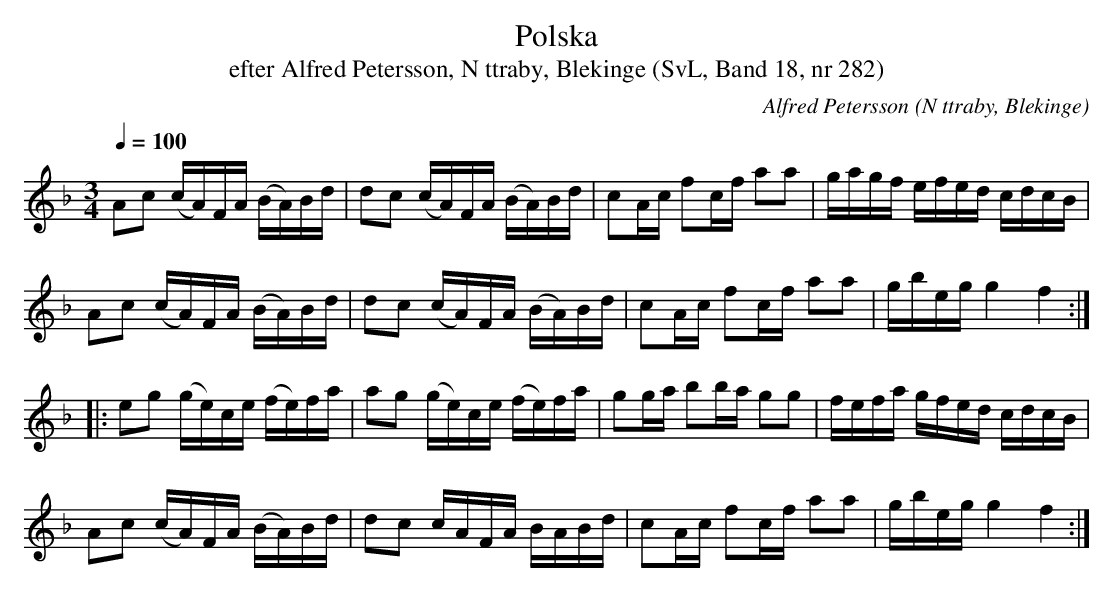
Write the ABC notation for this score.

X:1
T:Polska
T:efter Alfred Petersson, N ttraby, Blekinge (SvL, Band 18, nr 282)
O:N ttraby, Blekinge
C:Alfred Petersson
M:3/4
L:1/16
Q:1/4=100
K:F
A2c2 (cA)FA (BA)Bd|d2c2 (cA)FA (BA)Bd|c2Ac f2cf a2a2|gagf efed cdcB|
A2c2 (cA)FA( BA)Bd|d2c2 (cA)FA (BA)Bd|c2Ac f2cf a2a2|gbeg g4 f4:|
|:e2g2 (ge)ce (fe)fa|a2g2 (ge)ce (fe)fa|g2ga b2ba g2g2|fefa gfed cdcB|
A2c2 (cA)FA (BA)Bd|d2c2 cAFA BABd|c2Ac f2cf a2a2|gbeg g4 f4:|
